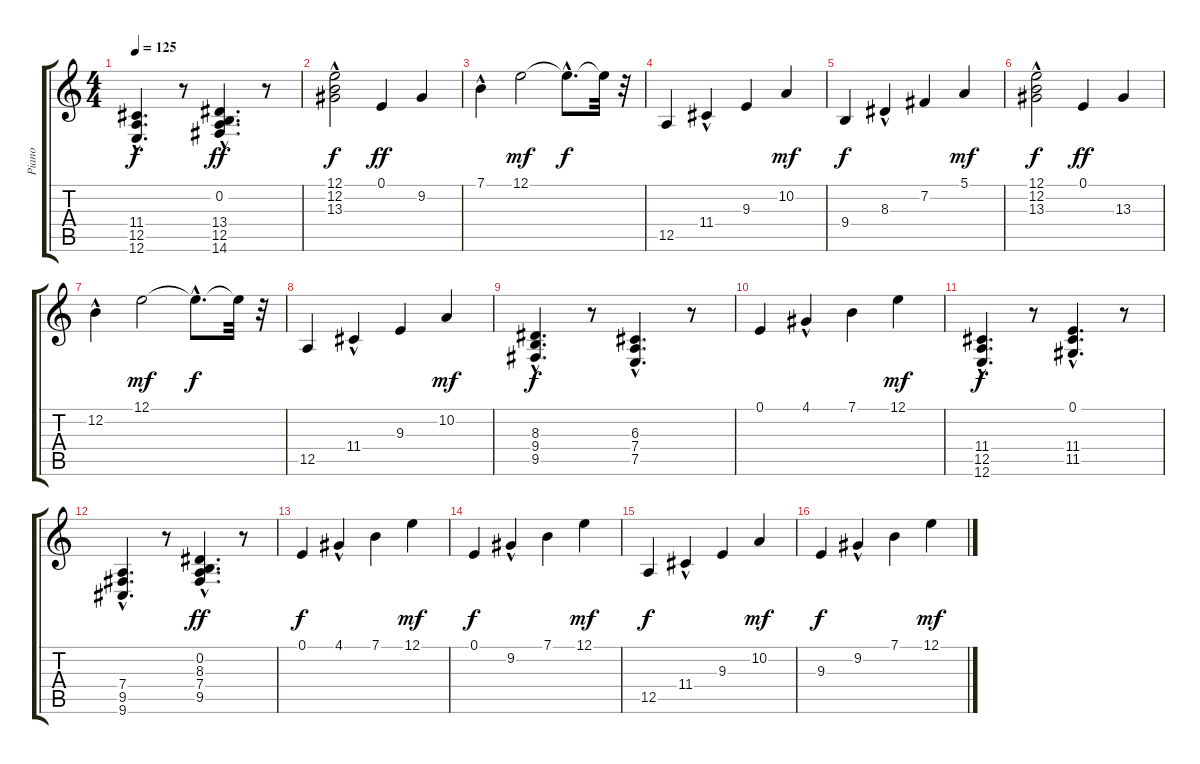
\track ("Piano" "Piano") {instrument acousticgrandpiano}
\staff {score tabs}
\tuning (E4 B3 G3 D3 A2 E2) {hide}
\ts (4 4)
\tempo 125
\clef g2
\ks c
(11.4 12.5 12.6{hac}).4{d dy f} r.8 (0.2 13.4 12.5 14.6{hac}).4{d dy ff} r.8 |
(12.1{hac} 12.2 13.3).2{dy f} 0.1.4{dy ff} 9.2.4 |
7.1{hac}.4 12.1.2{dy mf} 12.1{hac t}.8{d dy f} 12.1{t}.32 r.32 |
12.5.4 11.4{hac}.4 9.3.4 10.2.4{dy mf} |
9.4.4{dy f} 8.3{hac}.4 7.2.4 5.1.4{dy mf} |
(12.1{hac} 12.2 13.3).2{dy f} 0.1.4{dy ff} 13.3.4 |
12.2{hac}.4 12.1.2{dy mf} 12.1{hac t}.8{d dy f} 12.1{t}.32 r.32 |
12.5.4 11.4{hac}.4 9.3.4 10.2.4{dy mf} |
(8.3 9.4 9.5{hac}).4{d dy f} r.8 (6.3 7.4 7.5{hac}).4{d} r.8 |
0.1.4 4.1{hac}.4 7.1.4 12.1.4{dy mf} |
(11.4 12.5 12.6{hac}).4{d dy f} r.8 (0.1 11.4 11.5{hac}).4{d} r.8 |
(7.4 9.5 9.6{hac}).4{d} r.8 (0.2 8.3 7.4 9.5{hac}).4{d dy ff} r.8 |
0.1.4{dy f} 4.1{hac}.4 7.1.4 12.1.4{dy mf} |
0.1.4{dy f} 9.2{hac}.4 7.1.4 12.1.4{dy mf} |
12.5.4{dy f} 11.4{hac}.4 9.3.4 10.2.4{dy mf} |
9.3.4{dy f} 9.2{hac}.4 7.1.4 12.1.4{dy mf}
